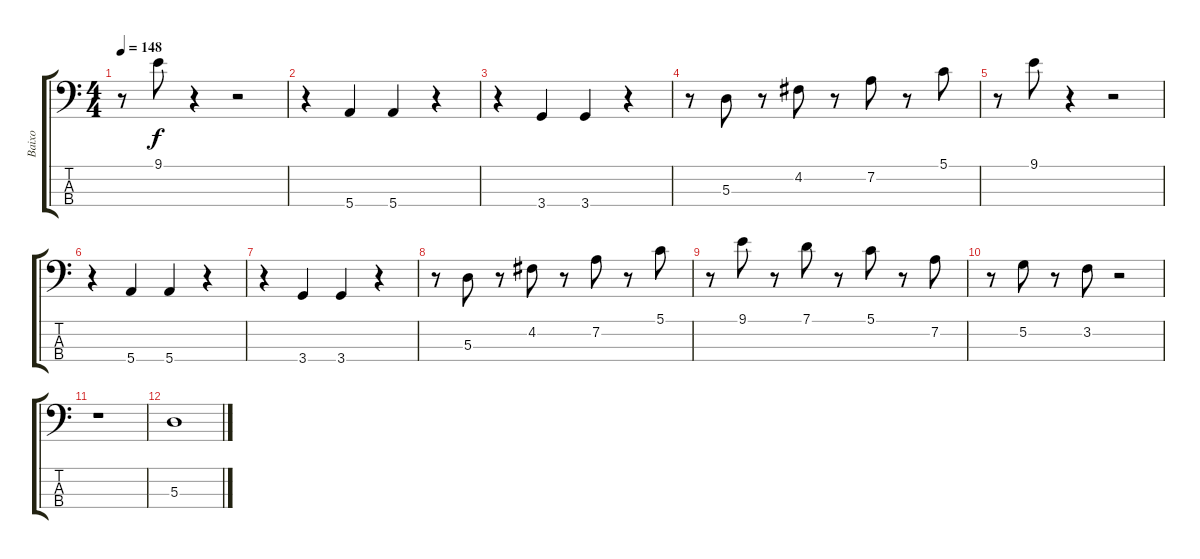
\track ("Baixo" "Baixo") {instrument electricbassfinger}
\staff {score tabs}
\tuning (G2 D2 A1 E1) {hide}
\ts (4 4)
\tempo 148
\clef f4
\ks c
r.8{dy f} 9.1.8 r.4 r.2 |
r.4 5.4.4 5.4.4 r.4 |
r.4 3.4.4 3.4.4 r.4 |
r.8 5.3.8 r.8 4.2.8 r.8 7.2.8 r.8 5.1.8 |
r.8 9.1.8 r.4 r.2 |
r.4 5.4.4 5.4.4 r.4 |
r.4 3.4.4 3.4.4 r.4 |
r.8 5.3.8 r.8 4.2.8 r.8 7.2.8 r.8 5.1.8 |
r.8 9.1.8 r.8 7.1.8 r.8 5.1.8 r.8 7.2.8 |
r.8 5.2.8 r.8 3.2.8 r.2 |
r.1 |
5.3.1
